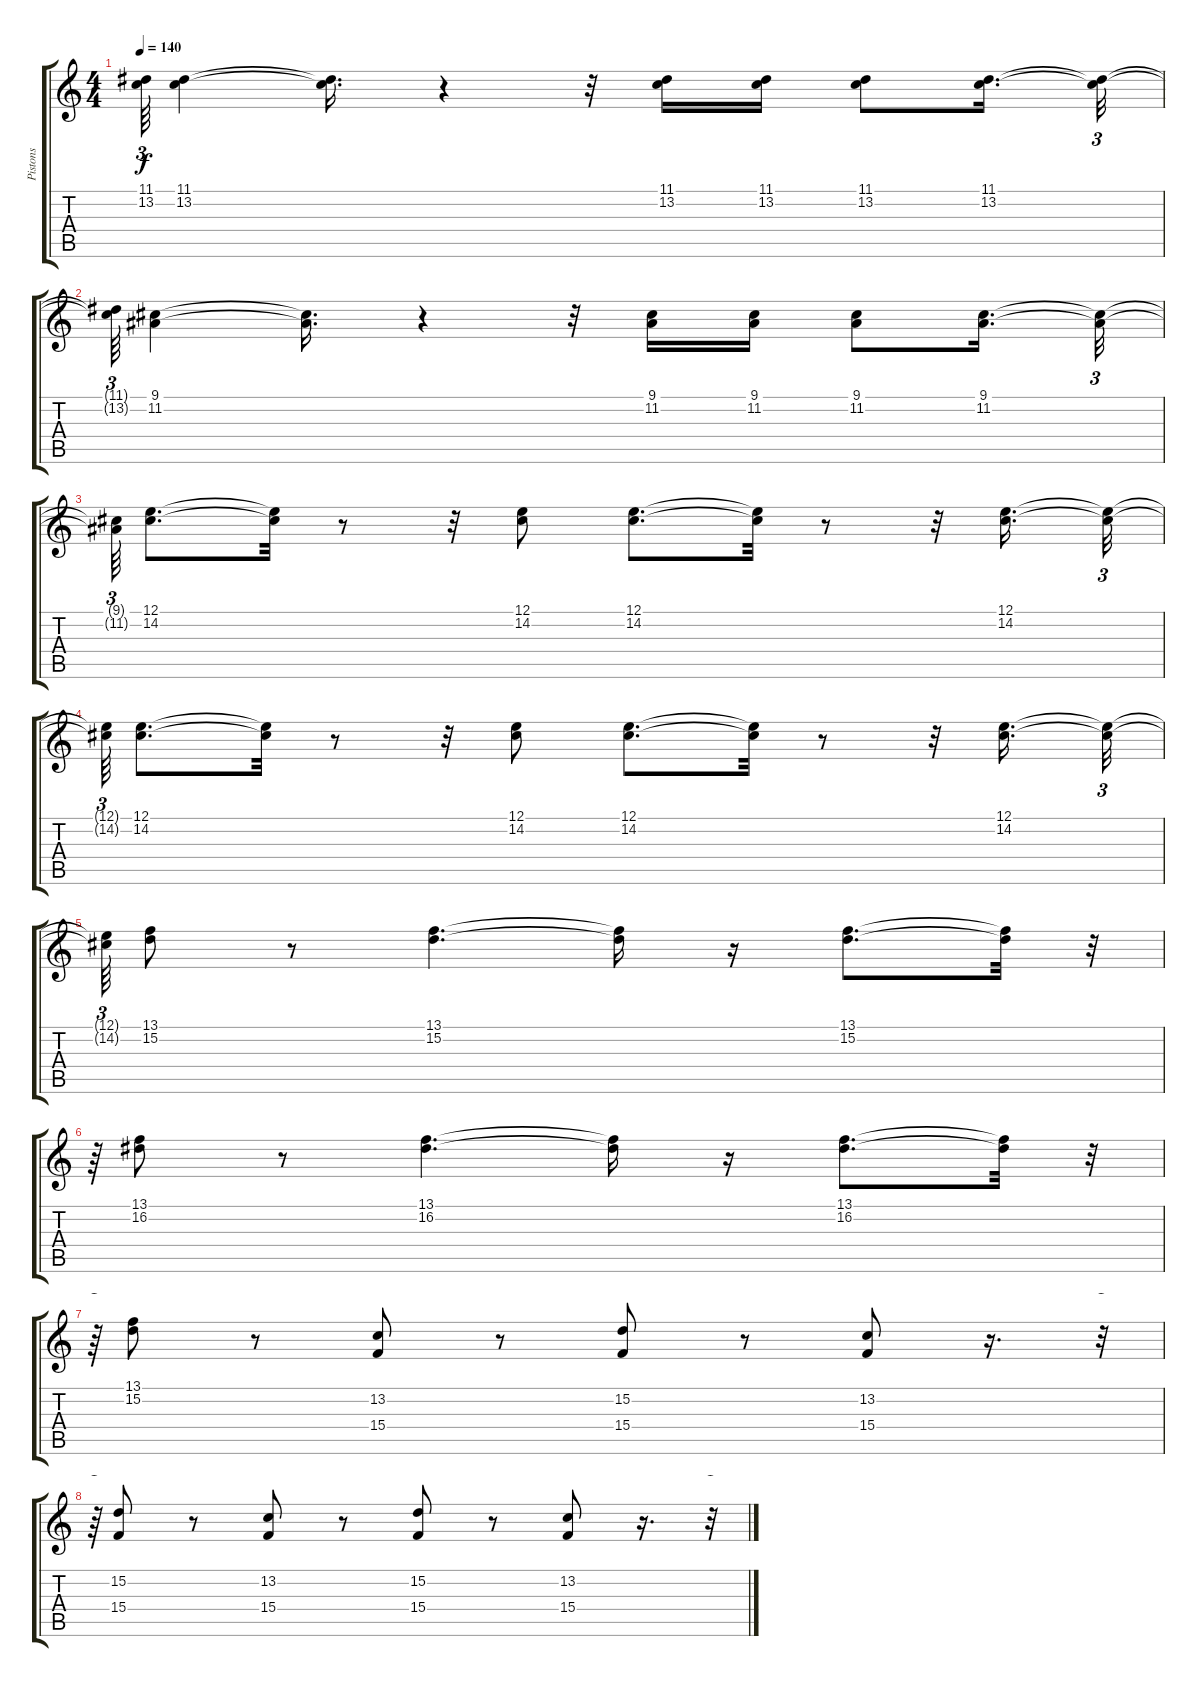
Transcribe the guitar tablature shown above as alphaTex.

\track ("Pistons" "Pistons") {instrument tuba}
\staff {score tabs}
\tuning (E4 B3 G3 D3 A2 E2) {hide}
\ts (4 4)
\tempo 140
\clef g2
\ks c
(11.1{t} 13.2{t}).64{tu (3 2) dy f} (11.1 13.2).4 (11.1{t} 13.2{t}).16{d} r.4 r.32 (11.1 13.2).16 (11.1 13.2).16 (11.1 13.2).8 (11.1 13.2).16{d} (11.1{t} 13.2{t}).32{tu (3 2)} |
(11.1{t} 13.2{t}).64{tu (3 2)} (9.1 11.2).4 (9.1{t} 11.2{t}).16{d} r.4 r.32 (9.1 11.2).16 (9.1 11.2).16 (9.1 11.2).8 (9.1 11.2).16{d} (9.1{t} 11.2{t}).32{tu (3 2)} |
(9.1{t} 11.2{t}).64{tu (3 2)} (12.1 14.2).8{d} (12.1{t} 14.2{t}).32 r.8 r.32 (12.1 14.2).8 (12.1 14.2).8{d} (12.1{t} 14.2{t}).32 r.8 r.32 (12.1 14.2).16{d} (12.1{t} 14.2{t}).32{tu (3 2)} |
(12.1{t} 14.2{t}).64{tu (3 2)} (12.1 14.2).8{d} (12.1{t} 14.2{t}).32 r.8 r.32 (12.1 14.2).8 (12.1 14.2).8{d} (12.1{t} 14.2{t}).32 r.8 r.32 (12.1 14.2).16{d} (12.1{t} 14.2{t}).32{tu (3 2)} |
(12.1{t} 14.2{t}).64{tu (3 2)} (13.1 15.2).8 r.8 (13.1 15.2).4{d} (13.1{t} 15.2{t}).16 r.16 (13.1 15.2).8{d} (13.1{t} 15.2{t}).32 r.32{tu (3 2)} |
r.64{tu (3 2)} (13.1 16.2).8 r.8 (13.1 16.2).4{d} (13.1{t} 16.2{t}).16 r.16 (13.1 16.2).8{d} (13.1{t} 16.2{t}).32 r.32{tu (3 2)} |
r.64{tu (3 2)} (13.1 15.2).8 r.8 (13.2 15.4).8 r.8 (15.2 15.4).8 r.8 (13.2 15.4).8 r.16{d} r.32{tu (3 2)} |
r.64{tu (3 2)} (15.2 15.4).8 r.8 (13.2 15.4).8 r.8 (15.2 15.4).8 r.8 (13.2 15.4).8 r.16{d} r.32{tu (3 2)}
